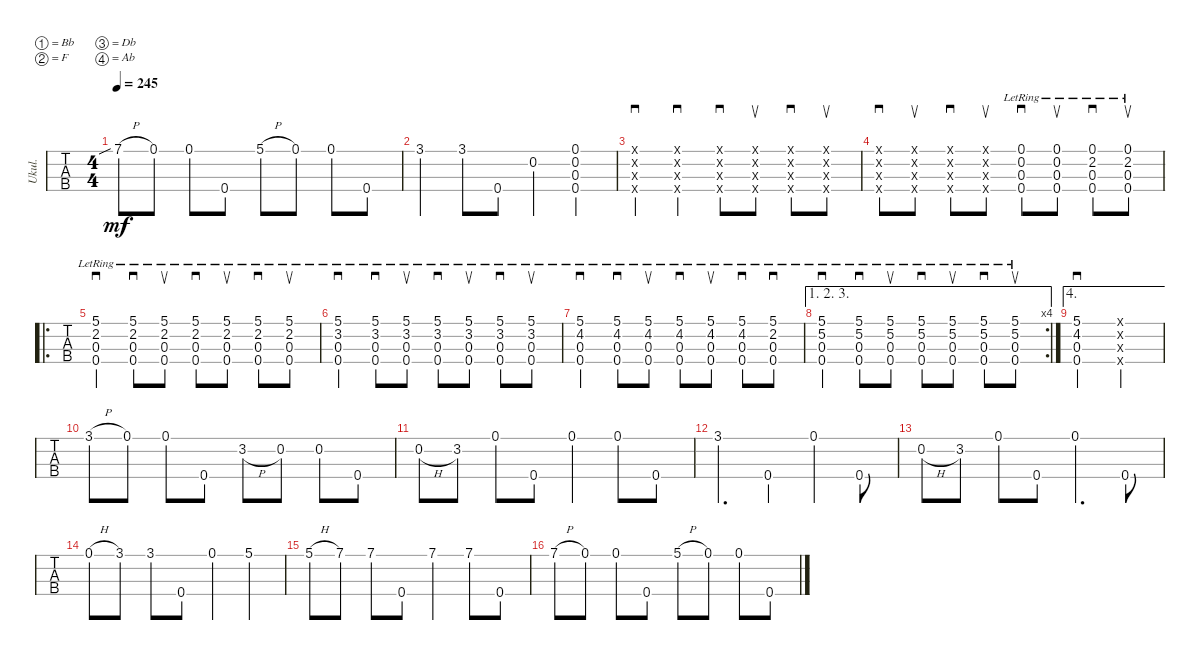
\defaultSystemsLayout 4
\bracketExtendMode groupsimilarinstruments
\otherSystemsTrackNameOrientation horizontal
\track ("Ukulele" "Ukul.") {instrument shamisen}
\staff {tabs}
\tuning (Bb4 F4 Db4 Ab4)
\ts (4 4)
\tempo 245
\clef g2
\ks c
7.1{sib h}.8{dy mf} 0.1.8 0.1.8 0.4.8 5.1{h}.8 0.1.8 0.1.8 0.4.8 |
3.1.4 3.1.8 0.4.8 0.2.4 (0.1 0.2 0.4 0.3).4 |
(0.1{x} 0.2{x} 0.3{x} 0.4{x}).4{sd} (0.1{x} 0.2{x} 0.3{x} 0.4{x}).4{sd} (0.1{x} 0.2{x} 0.3{x} 0.4{x}).8{sd} (0.1{x} 0.2{x} 0.3{x} 0.4{x}).8{su} (0.1{x} 0.2{x} 0.3{x} 0.4{x}).8{sd} (0.1{x} 0.2{x} 0.3{x} 0.4{x}).8{su} |
(0.1{x} 0.2{x} 0.3{x} 0.4{x}).8{sd} (0.1{x} 0.2{x} 0.3{x} 0.4{x}).8{su} (0.1{x} 0.2{x} 0.3{x} 0.4{x}).8{sd} (0.1{x} 0.2{x} 0.3{x} 0.4{x}).8{su} (0.1{lr} 0.2{lr} 0.4{lr} 0.3{lr}).8{sd} (0.1{lr} 0.2{lr} 0.3{lr} 0.4{lr}).8{su} (0.1{lr} 2.2{lr} 0.3{lr} 0.4{lr}).8{sd} (0.1{lr} 2.2{lr} 0.3{lr} 0.4{lr}).8{su} |
\ro
(5.1{lr} 2.2{lr} 0.3{lr} 0.4{lr}).4{sd} (5.1{lr} 2.2{lr} 0.3{lr} 0.4{lr}).8{sd} (5.1{lr} 2.2{lr} 0.3{lr} 0.4{lr}).8{su} (5.1{lr} 2.2{lr} 0.3{lr} 0.4{lr}).8{sd} (5.1{lr} 2.2{lr} 0.3{lr} 0.4{lr}).8{su} (5.1{lr} 2.2{lr} 0.3{lr} 0.4{lr}).8{sd} (5.1{lr} 2.2{lr} 0.3{lr} 0.4{lr}).8{su} |
(5.1{lr} 3.2{lr} 0.3{lr} 0.4{lr}).4{sd} (5.1{lr} 3.2{lr} 0.3{lr} 0.4{lr}).8{sd} (5.1{lr} 3.2{lr} 0.3{lr} 0.4{lr}).8{su} (5.1{lr} 3.2{lr} 0.3{lr} 0.4{lr}).8{sd} (5.1{lr} 3.2{lr} 0.3{lr} 0.4{lr}).8{su} (5.1{lr} 3.2{lr} 0.3{lr} 0.4{lr}).8{sd} (5.1{lr} 3.2{lr} 0.3{lr} 0.4{lr}).8{su} |
(5.1{lr} 4.2{lr} 0.3{lr} 0.4{lr}).4{sd} (5.1{lr} 4.2{lr} 0.3{lr} 0.4{lr}).8{sd} (5.1{lr} 4.2{lr} 0.3{lr} 0.4{lr}).8{su} (5.1{lr} 4.2{lr} 0.3{lr} 0.4{lr}).8{sd} (5.1{lr} 4.2{lr} 0.3{lr} 0.4{lr}).8{su} (5.1{lr} 4.2{lr} 0.3{lr} 0.4{lr}).8{sd} (5.1{lr} 2.2{lr} 0.3{lr} 0.4{lr}).8{sd} |
\ae (1 2 3)
\rc 4
(5.1{lr} 5.2{lr} 0.3{lr} 0.4{lr}).4{sd} (5.1{lr} 5.2{lr} 0.3{lr} 0.4{lr}).8{sd} (5.1{lr} 5.2{lr} 0.3{lr} 0.4{lr}).8{su} (5.1{lr} 5.2{lr} 0.3{lr} 0.4{lr}).8{sd} (5.1{lr} 5.2{lr} 0.3{lr} 0.4{lr}).8{su} (5.1{lr} 5.2{lr} 0.3{lr} 0.4{lr}).8{sd} (5.1{lr} 5.2{lr} 0.3{lr} 0.4{lr}).8{su} |
\ae 4
(5.1 4.2 0.3 0.4).2{sd} (0.1{x} 0.2{x} 0.3{x} 0.4{x}).2 |
3.1{h}.8 0.1.8 0.1.8 0.4.8 3.2{h}.8 0.2.8 0.2.8 0.4.8 |
0.2{h}.8 3.2.8 0.1.8 0.4.8 0.1.4 0.1.8 0.4.8 |
3.1.4{d} 0.4.4 0.1.4 0.4.8 |
0.2{h}.8 3.2.8 0.1.8 0.4.8 0.1.4{d} 0.4.8 |
0.1{h}.8 3.1.8 3.1.8 0.4.8 0.1.4 5.1.4 |
5.1{h}.8 7.1.8 7.1.8 0.4.8 7.1.4 7.1.8 0.4.8 |
7.1{h}.8 0.1.8 0.1.8 0.4.8 5.1{h}.8 0.1.8 0.1.8 0.4.8
